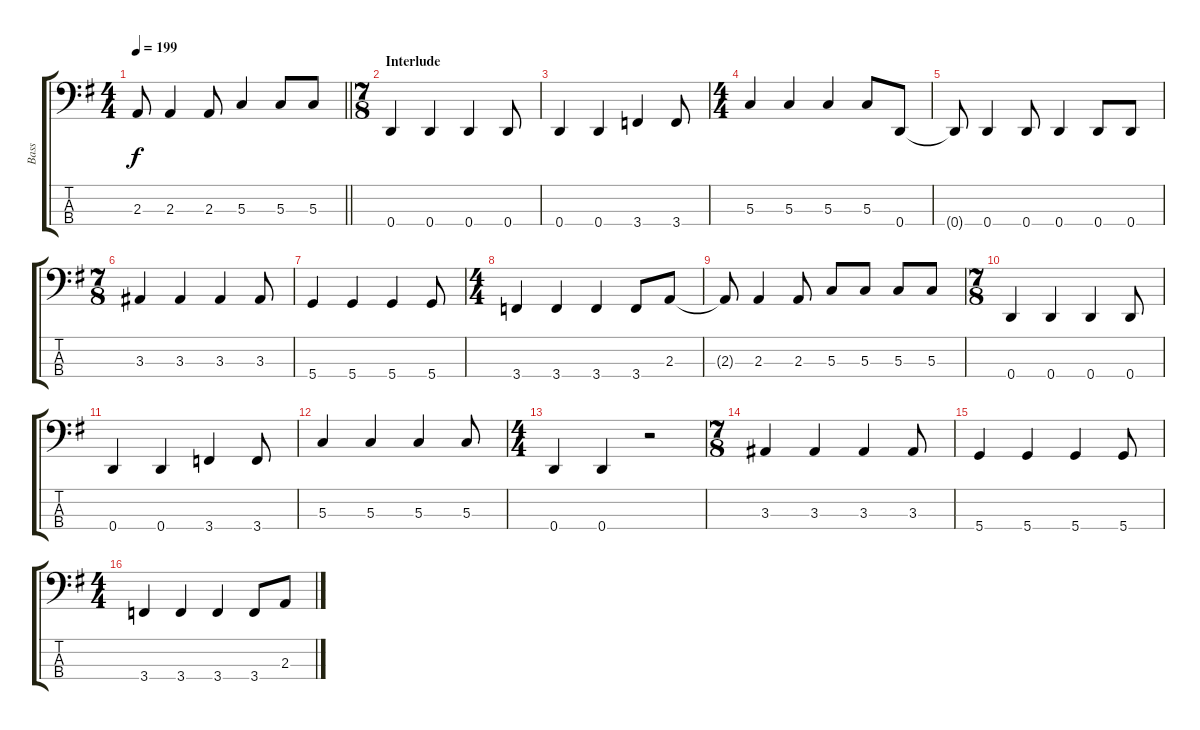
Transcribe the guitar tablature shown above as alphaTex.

\track ("Bass" "Bass") {instrument electricbassfinger}
\staff {score tabs}
\tuning (F2 C2 G1 D1) {hide}
\ts (4 4)
\tempo 199
\clef f4
\barLineRight lightlight
\ks eminor
2.3{t}.8{dy f} 2.3.4 2.3.8 5.3.4 5.3.8 5.3.8 |
\ts (7 8)
\section ("" "Interlude")
0.4.4 0.4.4 0.4.4 0.4.8 |
0.4.4 0.4.4 3.4.4 3.4.8 |
\ts (4 4)
5.3.4 5.3.4 5.3.4 5.3.8 0.4.8 |
0.4{t}.8 0.4.4 0.4.8 0.4.4 0.4.8 0.4.8 |
\ts (7 8)
3.3.4 3.3.4 3.3.4 3.3.8 |
5.4.4 5.4.4 5.4.4 5.4.8 |
\ts (4 4)
3.4.4 3.4.4 3.4.4 3.4.8 2.3.8 |
2.3{t}.8 2.3.4 2.3.8 5.3.8 5.3.8 5.3.8 5.3.8 |
\ts (7 8)
0.4.4 0.4.4 0.4.4 0.4.8 |
0.4.4 0.4.4 3.4.4 3.4.8 |
5.3.4 5.3.4 5.3.4 5.3.8 |
\ts (4 4)
0.4.4 0.4.4 r.2 |
\ts (7 8)
3.3.4 3.3.4 3.3.4 3.3.8 |
5.4.4 5.4.4 5.4.4 5.4.8 |
\ts (4 4)
3.4.4 3.4.4 3.4.4 3.4.8 2.3.8
